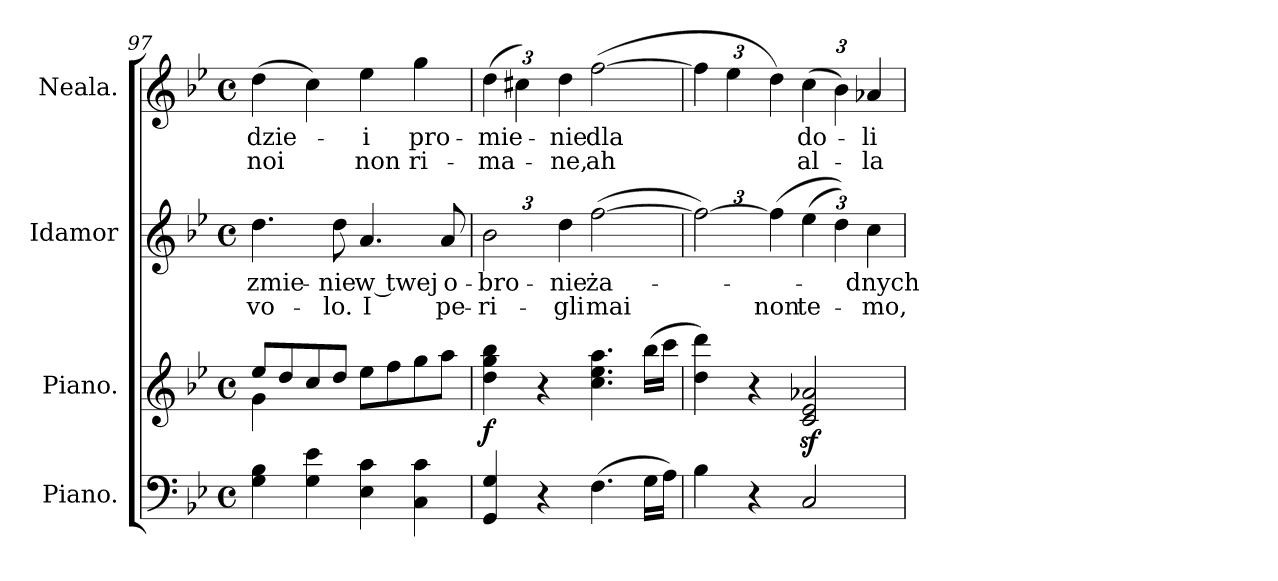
**kern	**kern	**dynam	**kern	**text	**text	**kern	**text	**text
*part4	*part3	*part3	*part2	*part2	*part2	*part1	*part1	*part1
*staff4	*staff3	*staff3	*staff2	*staff2	*staff2	*staff1	*staff1	*staff1
*I"Piano.	*I"Piano.	*	*I"Idamor	*	*	*I"Neala.	*	*
*	*	*	*I'I.	*	*	*I'N.	*	*
*clefF4	*clefG2	*	*clefG2	*	*	*clefG2	*	*
*k[b-e-]	*k[b-e-]	*	*k[b-e-]	*	*	*k[b-e-]	*	*
*g:	*g:	*	*g:	*	*	*g:	*	*
*M4/4	*M4/4	*	*M4/4	*	*	*M4/4	*	*
*met(c)	*met(c)	*	*met(c)	*	*	*met(c)	*	*
=97	=97	=97	=97	=97	=97	=97	=97	=97
*	*^	*	*	*	*	*	*	*
4G\ 4B-\	8ee-/L	4g\	.	4.dd\	zmie-	vo-	(4dd\	-dzie-	noi
.	8dd/	.	.	.	.	.	.	.	.
4G\ 4e-\	8cc/	2.ryy	.	.	.	.	4cc\)	.	.
.	8dd/J	.	.	8dd\	-nie	-lo.	.	.	.
4E-\ 4c\	8ee-\L	.	.	4.a/	w twej	I	4ee-\	-i	non
.	8ff\	.	.	.	.	.	.	.	.
4C\ 4c\	8gg\	.	.	.	.	.	4gg\	pro-	ri-
.	8aa\J	.	.	8a/	o-	pe-	.	.	.
*	*v	*v	*	*	*	*	*	*	*
=98	=98	=98	=98	=98	=98	=98	=98	=98
*	*	*	*Xbrackettup	*	*	*Xbrackettup	*	*
4GG/ 4G/	4dd\ 4gg\ 4bb-\	f	3b-\	-bro-	-ri-	(6dd\	-mie-	-ma-
.	.	.	.	.	.	6cc#X\)	.	.
4r	4r	.	.	.	.	.	.	.
.	.	.	6dd\	-nie	-gli	6dd\	-nie	-ne,
(4.F\	4.cc\ 4.ee-\ 4.aa\	.	([2ff\	ża-	mai	([2ff\	dla	ah
16G\LL	(16bb-\LL	.	.	.	.	.	.	.
16A\JJ)	16ccc\JJ	.	.	.	.	.	.	.
=99	=99	=99	=99	=99	=99	=99	=99	=99
4B-\	4dd\ 4ddd\)	.	3ff\_)	.	.	6ff\]	.	.
.	.	.	.	.	.	6ee-\	.	.
4r	4r	.	.	.	.	.	.	.
.	.	.	(6ff\]	.	non	6dd\)	.	.
2C/	2cz/ 2e-z/ 2a-Xz/	.	(<6ee-\	.	te-	(6cc\	do-	al-
.	.	.	6dd\))	.	.	6b-\)	.	.
.	.	.	6cc\	-dnych	-mo,	6a-X/	-li	-la
=	=	=	=	=	=	=	=	=
*-	*-	*-	*-	*-	*-	*-	*-	*-
